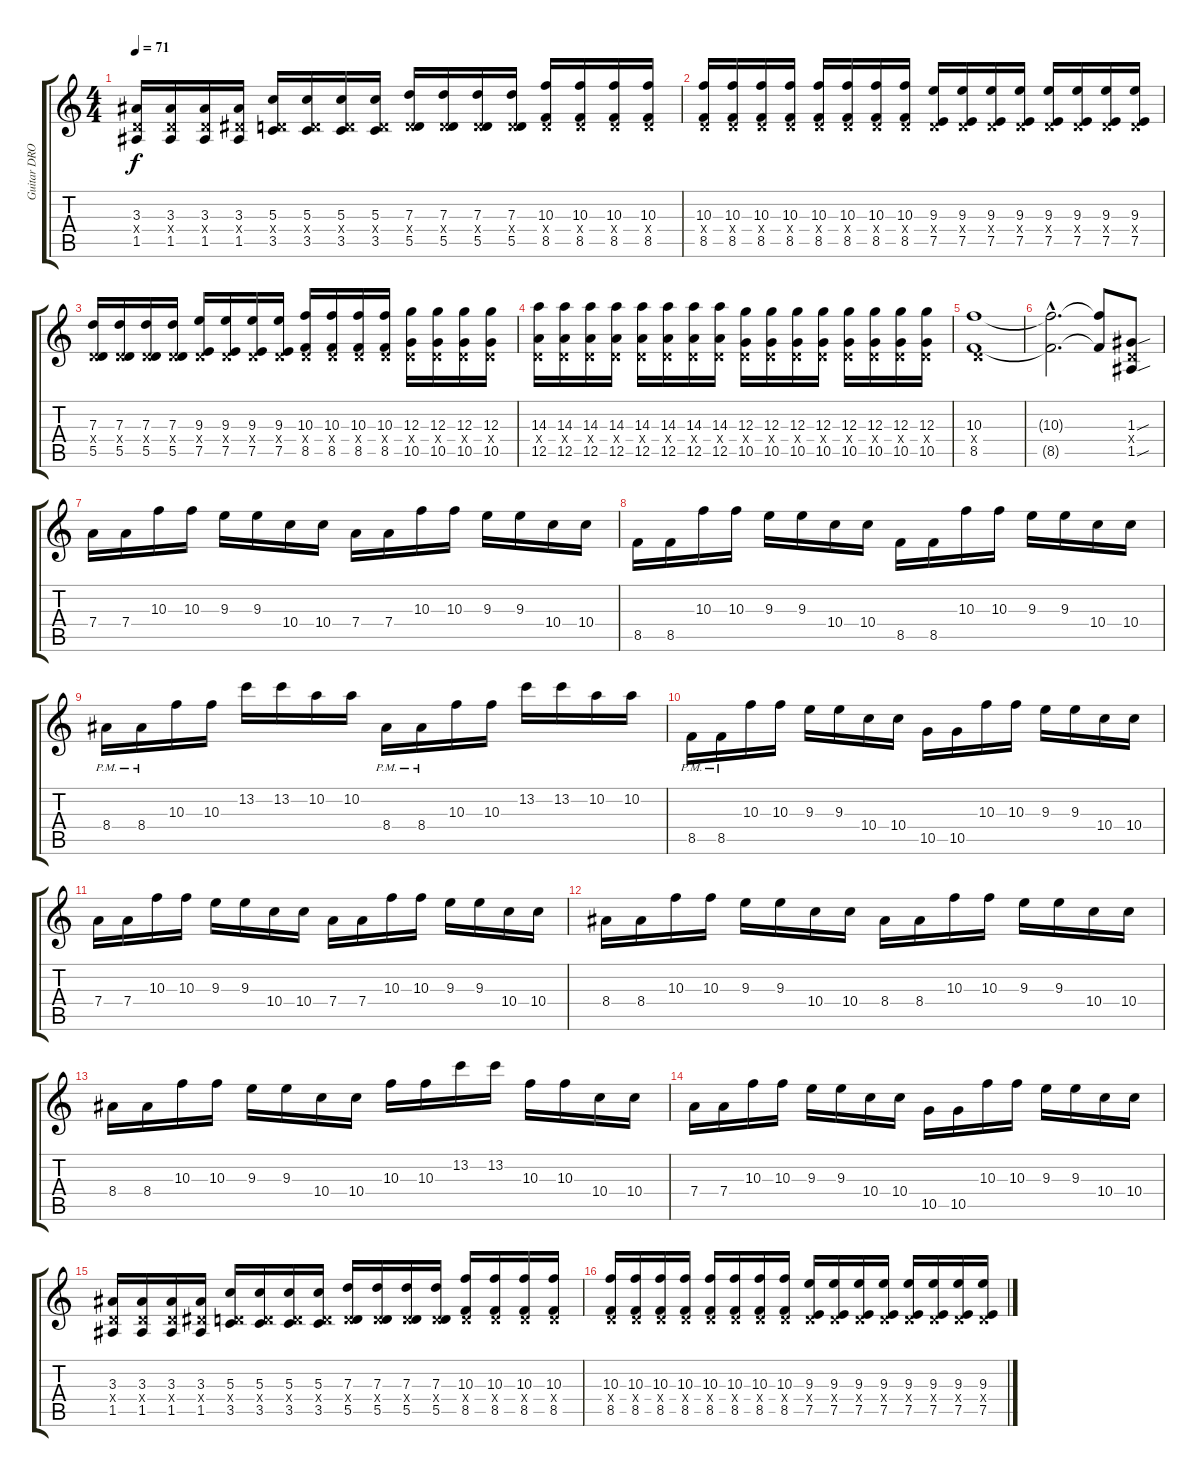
\track ("Guitar DROP-D ONE" "Guitar DRO") {instrument distortionguitar}
\staff {score tabs}
\tuning (E4 B3 G3 D3 A2 D2) {hide}
\ts (4 4)
\tempo 71
\clef g2
\ks c
(3.3 0.4{x} 1.5).16{dy f} (3.3 0.4{x} 1.5).16 (3.3 0.4{x} 1.5).16 (3.3 1.4{x} 1.5).16 (5.3 0.4{x} 3.5).16 (5.3 0.4{x} 3.5).16 (5.3 0.4{x} 3.5).16 (5.3 0.4{x} 3.5).16 (7.3 0.4{x} 5.5).16 (7.3 0.4{x} 5.5).16 (7.3 0.4{x} 5.5).16 (7.3 0.4{x} 5.5).16 (10.3 0.4{x} 8.5).16 (10.3 0.4{x} 8.5).16 (10.3 0.4{x} 8.5).16 (10.3 0.4{x} 8.5).16 |
(10.3 0.4{x} 8.5).16 (10.3 0.4{x} 8.5).16 (10.3 0.4{x} 8.5).16 (10.3 0.4{x} 8.5).16 (10.3 0.4{x} 8.5).16 (10.3 0.4{x} 8.5).16 (10.3 0.4{x} 8.5).16 (10.3 0.4{x} 8.5).16 (9.3 0.4{x} 7.5).16 (9.3 0.4{x} 7.5).16 (9.3 0.4{x} 7.5).16 (9.3 0.4{x} 7.5).16 (9.3 0.4{x} 7.5).16 (9.3 0.4{x} 7.5).16 (9.3 0.4{x} 7.5).16 (9.3 0.4{x} 7.5).16 |
(7.3 0.4{x} 5.5).16 (7.3 0.4{x} 5.5).16 (7.3 0.4{x} 5.5).16 (7.3 0.4{x} 5.5).16 (9.3 0.4{x} 7.5).16 (9.3 0.4{x} 7.5).16 (9.3 0.4{x} 7.5).16 (9.3 0.4{x} 7.5).16 (10.3 0.4{x} 8.5).16 (10.3 0.4{x} 8.5).16 (10.3 0.4{x} 8.5).16 (10.3 0.4{x} 8.5).16 (12.3 0.4{x} 10.5).16 (12.3 0.4{x} 10.5).16 (12.3 0.4{x} 10.5).16 (12.3 0.4{x} 10.5).16 |
(14.3 0.4{x} 12.5).16 (14.3 0.4{x} 12.5).16 (14.3 0.4{x} 12.5).16 (14.3 0.4{x} 12.5).16 (14.3 0.4{x} 12.5).16 (14.3 0.4{x} 12.5).16 (14.3 0.4{x} 12.5).16 (14.3 0.4{x} 12.5).16 (12.3 0.4{x} 10.5).16 (12.3 0.4{x} 10.5).16 (12.3 0.4{x} 10.5).16 (12.3 0.4{x} 10.5).16 (12.3 0.4{x} 10.5).16 (12.3 0.4{x} 10.5).16 (12.3 0.4{x} 10.5).16 (12.3 0.4{x} 10.5).16 |
(10.3 0.4{x} 8.5).1{volume 6} |
(10.3{hac t} 8.5{hac t}).2{d} (10.3{t} 8.5{t}).8 (1.3{sou} 0.4{x} 1.5{sou}).8{volume 16 balance 0} |
7.4.16 7.4.16 10.3.16 10.3.16 9.3.16 9.3.16 10.4.16 10.4.16 7.4.16 7.4.16 10.3.16 10.3.16 9.3.16 9.3.16 10.4.16 10.4.16 |
8.5.16 8.5.16 10.3.16 10.3.16 9.3.16 9.3.16 10.4.16 10.4.16 8.5.16 8.5.16 10.3.16 10.3.16 9.3.16 9.3.16 10.4.16 10.4.16 |
8.4{pm}.16 8.4{pm}.16 10.3.16 10.3.16 13.2.16 13.2.16 10.2.16 10.2.16 8.4{pm}.16 8.4{pm}.16 10.3.16 10.3.16 13.2.16 13.2.16 10.2.16 10.2.16 |
8.5{pm}.16 8.5{pm}.16 10.3.16 10.3.16 9.3.16 9.3.16 10.4.16 10.4.16 10.5.16 10.5.16 10.3.16 10.3.16 9.3.16 9.3.16 10.4.16 10.4.16 |
7.4.16 7.4.16 10.3.16 10.3.16 9.3.16 9.3.16 10.4.16 10.4.16 7.4.16 7.4.16 10.3.16 10.3.16 9.3.16 9.3.16 10.4.16 10.4.16 |
8.4.16 8.4.16 10.3.16 10.3.16 9.3.16 9.3.16 10.4.16 10.4.16 8.4.16 8.4.16 10.3.16 10.3.16 9.3.16 9.3.16 10.4.16 10.4.16 |
8.4.16 8.4.16 10.3.16 10.3.16 9.3.16 9.3.16 10.4.16 10.4.16 10.3.16 10.3.16 13.2.16 13.2.16 10.3.16 10.3.16 10.4.16 10.4.16 |
7.4.16 7.4.16 10.3.16 10.3.16 9.3.16 9.3.16 10.4.16 10.4.16 10.5.16 10.5.16 10.3.16 10.3.16 9.3.16 9.3.16 10.4.16 10.4.16 |
(3.3 0.4{x} 1.5).16{balance 2} (3.3 0.4{x} 1.5).16 (3.3 0.4{x} 1.5).16 (3.3 1.4{x} 1.5).16 (5.3 0.4{x} 3.5).16 (5.3 0.4{x} 3.5).16 (5.3 0.4{x} 3.5).16 (5.3 0.4{x} 3.5).16 (7.3 0.4{x} 5.5).16 (7.3 0.4{x} 5.5).16 (7.3 0.4{x} 5.5).16 (7.3 0.4{x} 5.5).16 (10.3 0.4{x} 8.5).16 (10.3 0.4{x} 8.5).16 (10.3 0.4{x} 8.5).16 (10.3 0.4{x} 8.5).16 |
(10.3 0.4{x} 8.5).16 (10.3 0.4{x} 8.5).16 (10.3 0.4{x} 8.5).16 (10.3 0.4{x} 8.5).16 (10.3 0.4{x} 8.5).16 (10.3 0.4{x} 8.5).16 (10.3 0.4{x} 8.5).16 (10.3 0.4{x} 8.5).16 (9.3 0.4{x} 7.5).16 (9.3 0.4{x} 7.5).16 (9.3 0.4{x} 7.5).16 (9.3 0.4{x} 7.5).16 (9.3 0.4{x} 7.5).16 (9.3 0.4{x} 7.5).16 (9.3 0.4{x} 7.5).16 (9.3 0.4{x} 7.5).16
